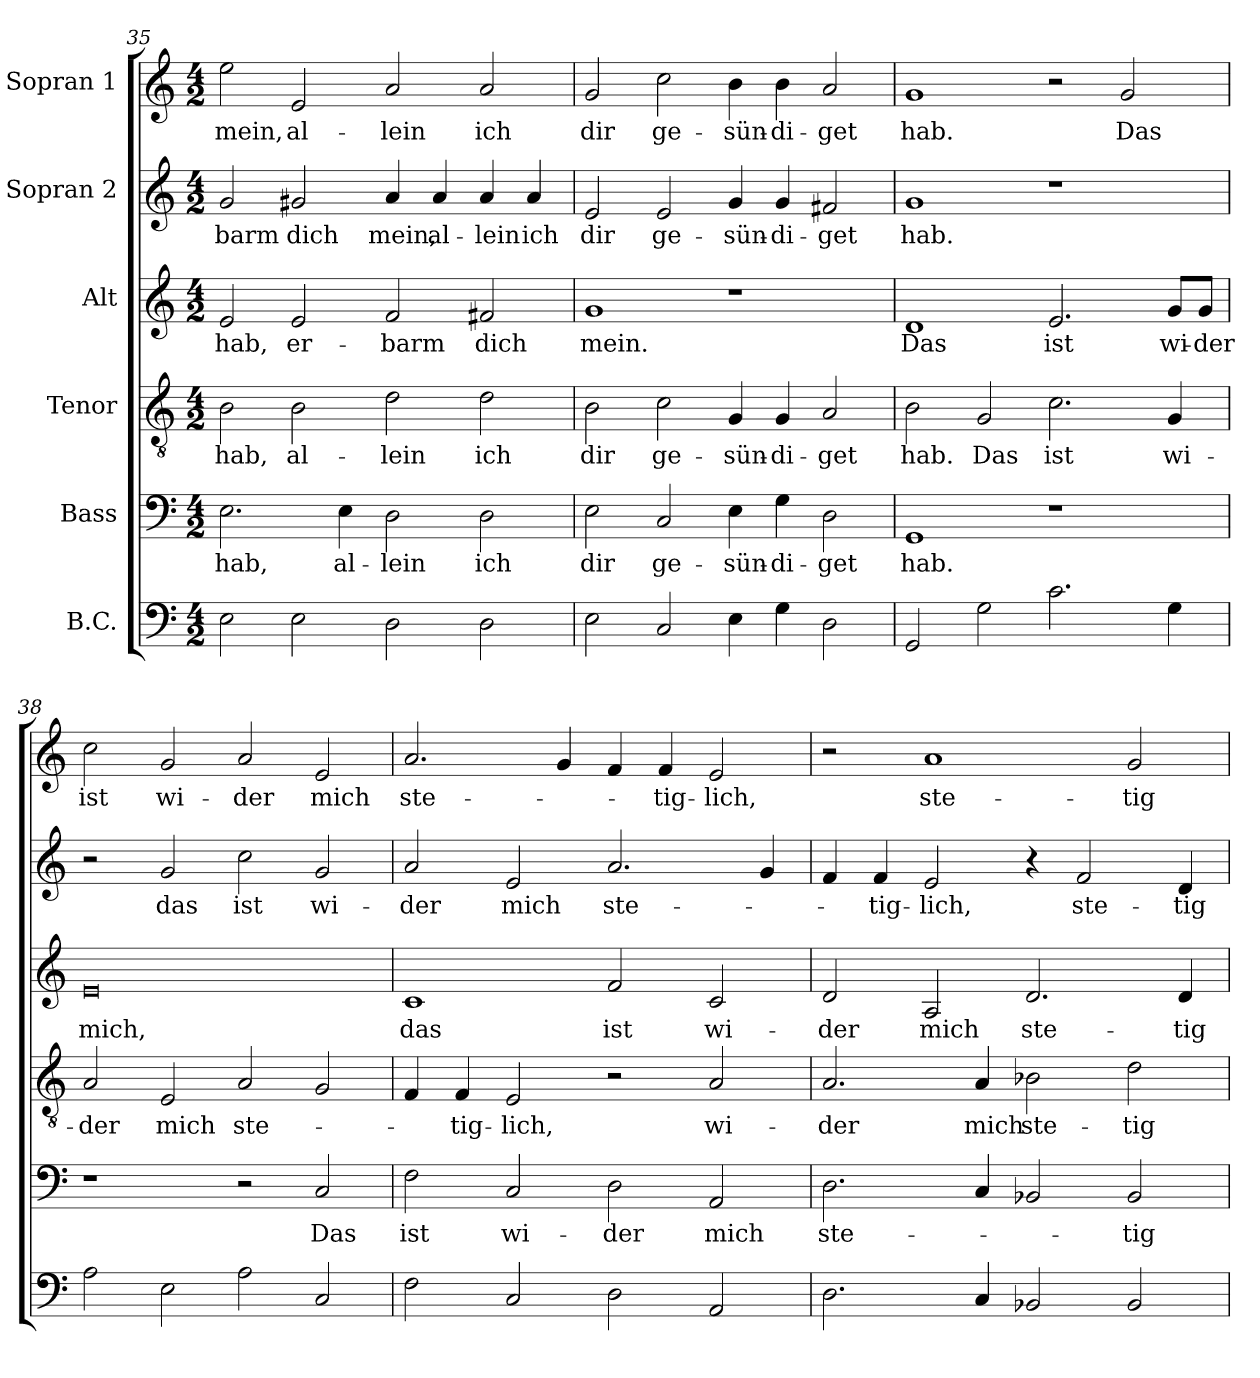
**kern	**kern	**text	**kern	**text	**kern	**text	**kern	**text	**kern	**text
*part6	*part5	*part5	*part4	*part4	*part3	*part3	*part2	*part2	*part1	*part1
*staff6	*staff5	*staff5	*staff4	*staff4	*staff3	*staff3	*staff2	*staff2	*staff1	*staff1
*I"B.C.	*I"Bass	*	*I"Tenor	*	*I"Alt	*	*I"Sopran 2	*	*I"Sopran 1	*
!!LO:LB:g=z
*clefF4	*clefF4	*	*clefGv2	*	*clefG2	*	*clefG2	*	*clefG2	*
*k[]	*k[]	*	*k[]	*	*k[]	*	*k[]	*	*k[]	*
*M4/2	*M4/2	*	*M4/2	*	*M4/2	*	*M4/2	*	*M4/2	*
=35	=35	=35	=35	=35	=35	=35	=35	=35	=35	=35
2E\	2.E\	hab,	2B\	hab,	2e/	hab,	2g/	-barm	2ee\	mein,
2E\	.	.	2B\	al-	2e/	er-	2g#X/	dich	2e/	al-
.	4E\	al-	.	.	.	.	.	.	.	.
2D\	2D\	-lein	2d\	-lein	2f/	-barm	4a/	mein,	2a/	-lein
.	.	.	.	.	.	.	4a/	al-	.	.
2D\	2D\	ich	2d\	ich	2f#X/	dich	4a/	-lein	2a/	ich
.	.	.	.	.	.	.	4a/	ich	.	.
=36	=36	=36	=36	=36	=36	=36	=36	=36	=36	=36
2E\	2E\	dir	2B\	dir	1g	mein.	2e/	dir	2g/	dir
2C/	2C/	ge-	2c\	ge-	.	.	2e/	ge-	2cc\	ge-
4E\	4E\	-sün-	4G/	-sün-	1r	.	4g/	-sün-	4b\	-sün-
4G\	4G\	-di-	4G/	-di-	.	.	4g/	-di-	4b\	-di-
2D\	2D\	-get	2A/	-get	.	.	2f#X/	-get	2a/	-get
=37	=37	=37	=37	=37	=37	=37	=37	=37	=37	=37
2GG/	1GG	hab.	2B\	hab.	1d	Das	1g	hab.	1g	hab.
2G\	.	.	2G/	Das	.	.	.	.	.	.
2.c\	1r	.	2.c\	ist	2.e/	ist	1r	.	2r	.
.	.	.	.	.	.	.	.	.	2g/	Das
4G\	.	.	4G/	wi-	8g/L	wi-	.	.	.	.
.	.	.	.	.	8g/J	-der	.	.	.	.
!!LO:PB:g=z
=38	=38	=38	=38	=38	=38	=38	=38	=38	=38	=38
2A\	1r	.	2A/	-der	0e	mich,	2r	.	2cc\	ist
2E\	.	.	2E/	mich	.	.	2g/	das	2g/	wi-
2A\	2r	.	2A/	ste-	.	.	2cc\	ist	2a/	-der
2C/	2C/	Das	2G/	.	.	.	2g/	wi-	2e/	mich
=39	=39	=39	=39	=39	=39	=39	=39	=39	=39	=39
2F\	2F\	ist	4F/	.	1c	das	2a/	-der	2.a/	ste-
.	.	.	4F/	-tig-	.	.	.	.	.	.
2C/	2C/	wi-	2E/	-lich,	.	.	2e/	mich	.	.
.	.	.	.	.	.	.	.	.	4g/	.
2D\	2D\	-der	2r	.	2f/	ist	2.a/	ste-	4f/	.
.	.	.	.	.	.	.	.	.	4f/	-tig-
2AA/	2AA/	mich	2A/	wi-	2c/	wi-	.	.	2e/	-lich,
.	.	.	.	.	.	.	4g/	.	.	.
=40	=40	=40	=40	=40	=40	=40	=40	=40	=40	=40
2.D\	2.D\	ste-	2.A/	-der	2d/	-der	4f/	.	2r	.
.	.	.	.	.	.	.	4f/	-tig-	.	.
.	.	.	.	.	2A/	mich	2e/	-lich,	1a	ste-
4C/	4C/	.	4A/	mich	.	.	.	.	.	.
2BB-X/	2BB-X/	.	2B-X\	ste-	2.d/	ste-	4r	.	.	.
.	.	.	.	.	.	.	2f/	ste-	.	.
2BB-/	2BB-/	-tig-	2d\	-tig	.	.	.	.	2g/	-tig-
.	.	.	.	.	4d/	-tig-	4d/	-tig-	.	.
=	=	=	=	=	=	=	=	=	=	=
*-	*-	*-	*-	*-	*-	*-	*-	*-	*-	*-
